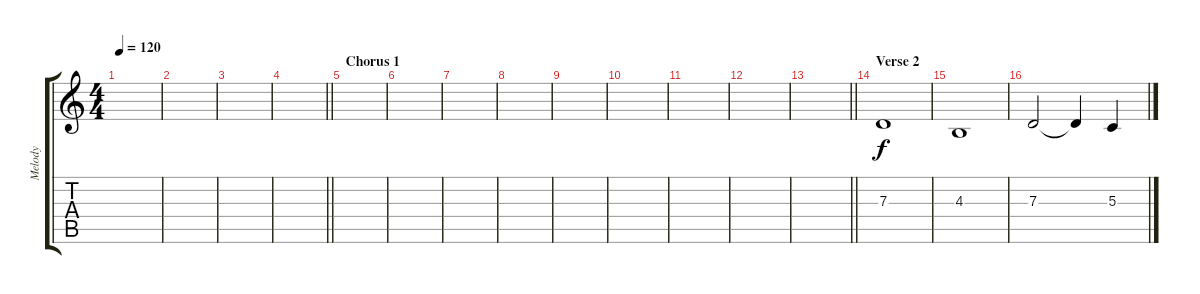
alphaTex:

\track ("Melody" "Melody") {instrument oboe}
\staff {score tabs}
\tuning (E4 B3 G3 D3 A2 E2) {hide}
\ts (4 4)
\tempo 120
\clef g2
\ks c
|
|
|
\barLineRight lightlight
|
\section ("" "Chorus 1")
|
|
|
|
|
|
|
|
\barLineRight lightlight
|
\section ("" "Verse 2")
7.3.1 |
4.3.1 |
7.3.2 7.3{t}.4 5.3.4
